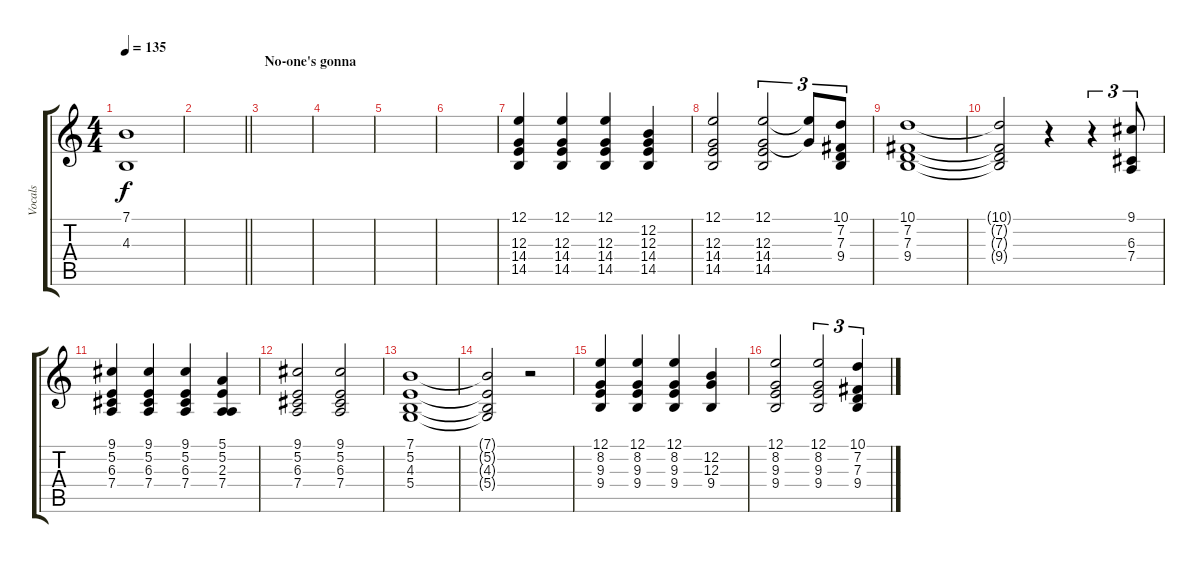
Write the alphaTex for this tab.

\track ("Vocals" "Vocals") {instrument choiraahs}
\staff {score tabs}
\tuning (E4 B3 G3 D3 A2 E2) {hide}
\ts (4 4)
\tempo 135
\clef g2
\ks c
(7.1 4.3).1{dy f} |
\barLineRight lightlight
|
\section ("" "No-one's gonna")
|
|
|
|
(12.1 12.3 14.4 14.5).4 (12.1 12.3 14.4 14.5).4 (12.1 12.3 14.4 14.5).4 (12.2 12.3 14.4 14.5).4 |
(12.1 12.3 14.4 14.5).2 (12.1 12.3 14.4 14.5).2{tu (3 2)} (12.1{t} 12.3{t}).8{tu (3 2)} (10.1 7.2 7.3 9.4).8{tu (3 2)} |
(10.1 7.2 7.3 9.4).1 |
(10.1{t} 7.2{t} 7.3{t} 9.4{t}).2 r.4 r.4{tu (3 2)} (9.1 6.3 7.4).8{tu (3 2)} |
(9.1 5.2 6.3 7.4).4 (9.1 5.2 6.3 7.4).4 (9.1 5.2 6.3 7.4).4 (5.1 5.2 2.3 7.4).4 |
(9.1 5.2 6.3 7.4).2 (9.1 5.2 6.3 7.4).2 |
(7.1 5.2 4.3 5.4).1 |
(7.1{t} 5.2{t} 4.3{t} 5.4{t}).2 r.2 |
(12.1 8.2 9.3 9.4).4 (12.1 8.2 9.3 9.4).4 (12.1 8.2 9.3 9.4).4 (12.2 12.3 9.4).4 |
(12.1 8.2 9.3 9.4).2 (12.1 8.2 9.3 9.4).2{tu (3 2)} (10.1 7.2 7.3 9.4).4{tu (3 2)}
